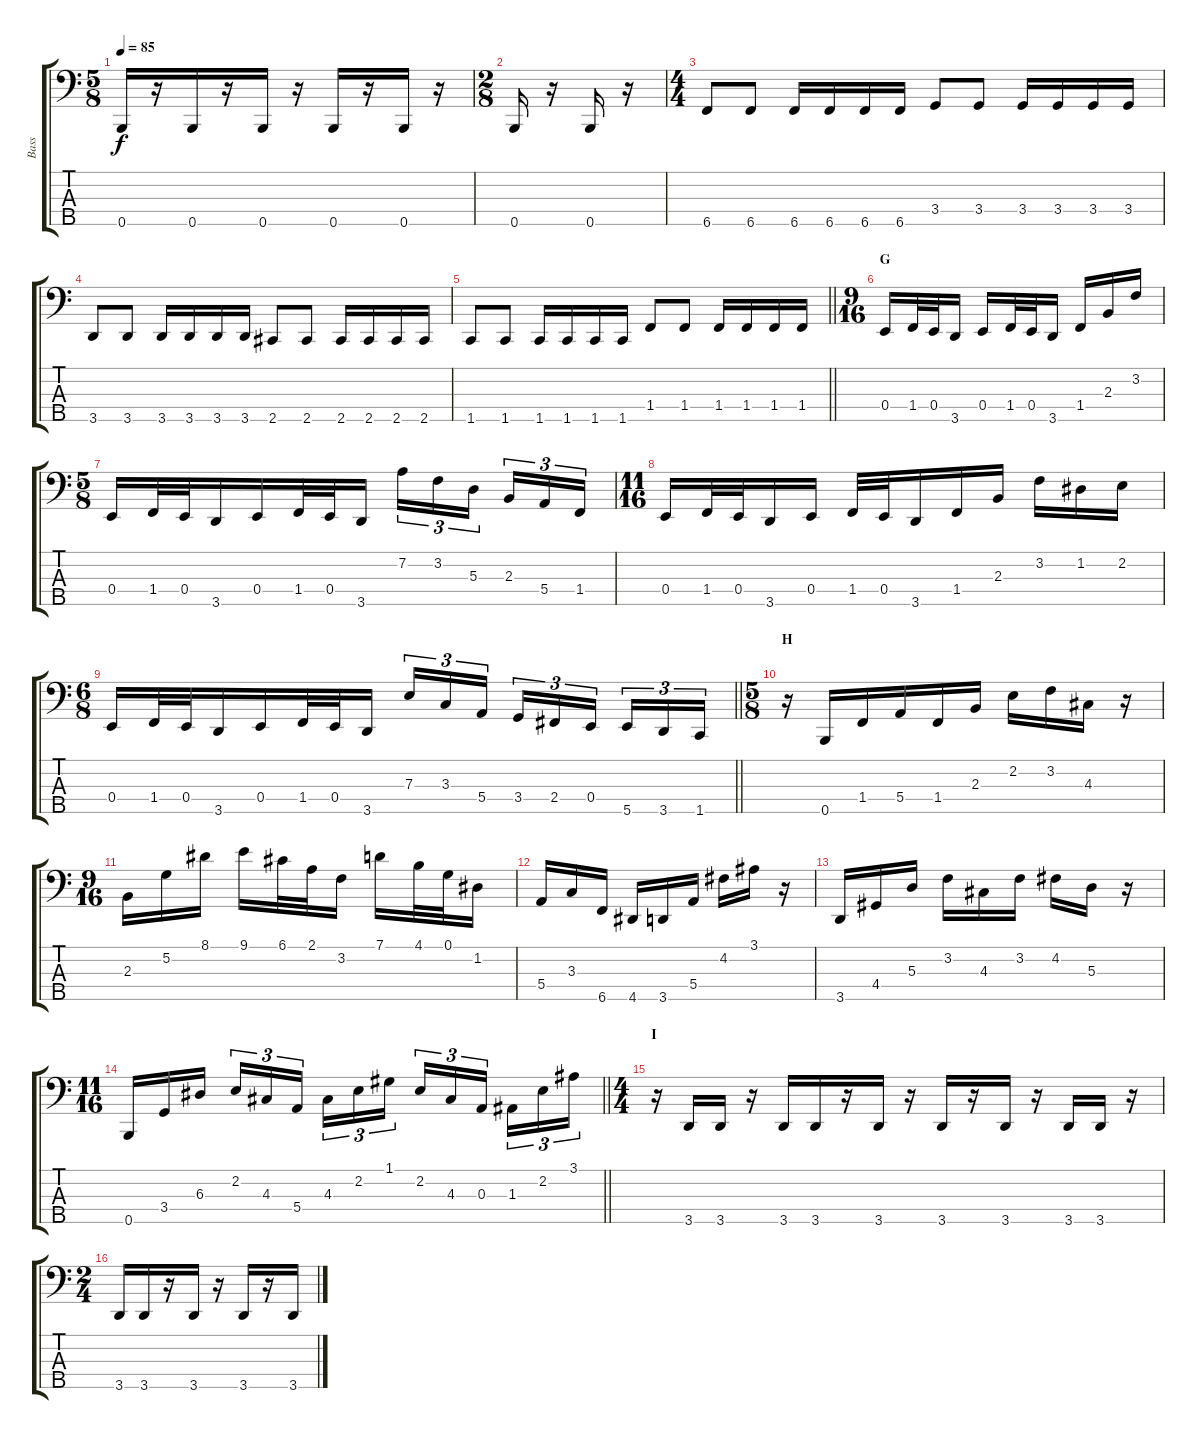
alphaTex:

\track ("Bass" "Bass") {instrument electricbassfinger}
\staff {score tabs}
\tuning (G2 D2 A1 E1 B0) {hide}
\ts (5 8)
\tempo 85
\clef f4
\ks c
0.5.16{dy f} r.16 0.5.16 r.16 0.5.16 r.16 0.5.16 r.16 0.5.16 r.16 |
\ts (2 8)
0.5.16 r.16 0.5.16 r.16 |
\ts (4 4)
6.5.8 6.5.8 6.5.16 6.5.16 6.5.16 6.5.16 3.4.8 3.4.8 3.4.16 3.4.16 3.4.16 3.4.16 |
3.5.8 3.5.8 3.5.16 3.5.16 3.5.16 3.5.16 2.5.8 2.5.8 2.5.16 2.5.16 2.5.16 2.5.16 |
\barLineRight lightlight
1.5.8 1.5.8 1.5.16 1.5.16 1.5.16 1.5.16 1.4.8 1.4.8 1.4.16 1.4.16 1.4.16 1.4.16 |
\ts (9 16)
\section ("" "G")
0.4.16 1.4.32 0.4.32 3.5.16 0.4.16 1.4.32 0.4.32 3.5.16 1.4.16 2.3.16 3.2.16 |
\ts (5 8)
0.4.16 1.4.32 0.4.32 3.5.16 0.4.16 1.4.32 0.4.32 3.5.16 7.2.16{tu (3 2)} 3.2.16{tu (3 2)} 5.3.16{tu (3 2)} 2.3.16{tu (3 2)} 5.4.16{tu (3 2)} 1.4.16{tu (3 2)} |
\ts (11 16)
0.4.16 1.4.32 0.4.32 3.5.16 0.4.16 1.4.32 0.4.32 3.5.16 1.4.16 2.3.16 3.2.16 1.2.16 2.2.16 |
\ts (6 8)
\barLineRight lightlight
0.4.16 1.4.32 0.4.32 3.5.16 0.4.16 1.4.32 0.4.32 3.5.16 7.3.16{tu (3 2)} 3.3.16{tu (3 2)} 5.4.16{tu (3 2) beam splitsecondary} 3.4.16{tu (3 2)} 2.4.16{tu (3 2)} 0.4.16{tu (3 2) beam splitsecondary} 5.5.16{tu (3 2)} 3.5.16{tu (3 2)} 1.5.16{tu (3 2)} |
\ts (5 8)
\section ("" "H")
r.16 0.5.16 1.4.16 5.4.16 1.4.16 2.3.16 2.2.16 3.2.16 4.3.16 r.16 |
\ts (9 16)
2.3.16 5.2.16 8.1.16 9.1.16 6.1.32 2.1.32 3.2.16 7.1.16 4.1.32 0.1.32 1.2.16 |
5.4.16 3.3.16 6.5.16 4.5.16 3.5.16 5.4.16 4.2.16 3.1.16 r.16 |
3.5.16 4.4.16 5.3.16 3.2.16 4.3.16 3.2.16 4.2.16 5.3.16 r.16 |
\ts (11 16)
\barLineRight lightlight
0.5.16 3.4.16 6.3.16 2.2.16{tu (3 2)} 4.3.16{tu (3 2)} 5.4.16{tu (3 2)} 4.3.16{tu (3 2)} 2.2.16{tu (3 2)} 1.1.16{tu (3 2)} 2.2.16{tu (3 2)} 4.3.16{tu (3 2)} 0.3.16{tu (3 2)} 1.3.16{tu (3 2)} 2.2.16{tu (3 2)} 3.1.16{tu (3 2)} |
\ts (4 4)
\section ("" "I")
r.16 3.5.16 3.5.16 r.16 3.5.16 3.5.16 r.16 3.5.16 r.16 3.5.16 r.16 3.5.16 r.16 3.5.16 3.5.16 r.16 |
\ts (2 4)
3.5.16 3.5.16 r.16 3.5.16 r.16 3.5.16 r.16 3.5.16
